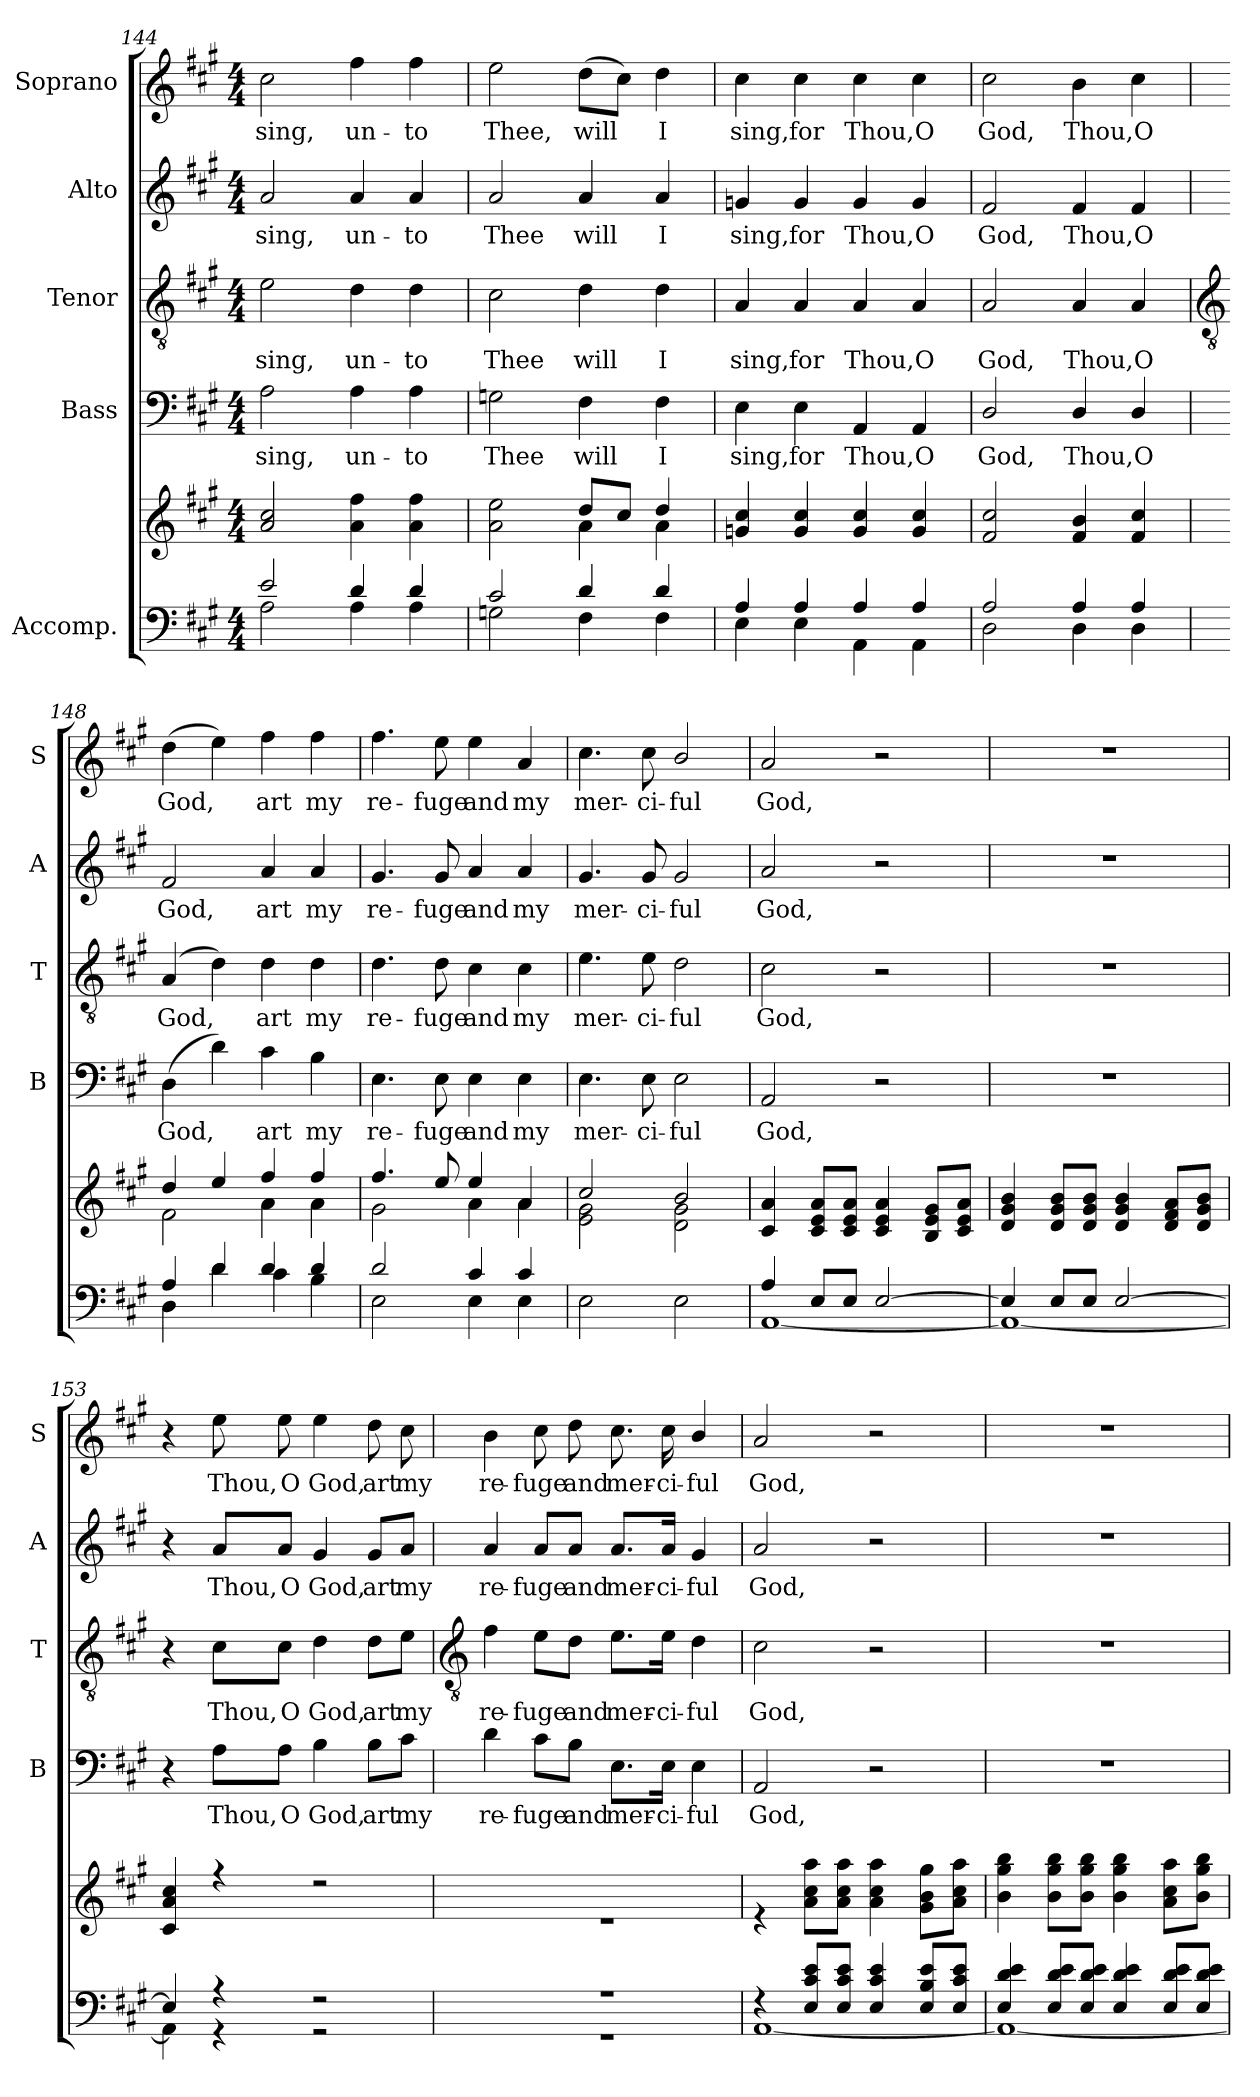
**kern	**kern	**kern	**text	**kern	**text	**kern	**text	**kern	**text
*part5	*part5	*part4	*part4	*part3	*part3	*part2	*part2	*part1	*part1
*staff6	*staff5	*staff4	*staff4	*staff3	*staff3	*staff2	*staff2	*staff1	*staff1
*I"Accomp.	*	*I"Bass	*	*I"Tenor	*	*I"Alto	*	*I"Soprano	*
*	*	*I'B	*	*I'T	*	*I'A	*	*I'S	*
*clefF4	*clefG2	*clefF4	*	*clefGv2	*	*clefG2	*	*clefG2	*
*k[f#c#g#]	*k[f#c#g#]	*k[f#c#g#]	*	*k[f#c#g#]	*	*k[f#c#g#]	*	*k[f#c#g#]	*
*A:	*A:	*A:	*	*A:	*	*A:	*	*A:	*
*M4/4	*M4/4	*M4/4	*	*M4/4	*	*M4/4	*	*M4/4	*
=144	=144	=144	=144	=144	=144	=144	=144	=144	=144
*^	*^	*	*	*	*	*	*	*	*
!	!	!	!	!	!LO:LY:b	!	!LO:LY:b	!	!LO:LY:b	!	!LO:LY:b
2e/	2A\	2a/ 2cc#/	1ryy	2A	sing,	2e	sing,	2a	sing,	2cc#	sing,
!	!	!	!	!	!LO:LY:b	!	!LO:LY:b	!	!LO:LY:b	!	!LO:LY:b
4d/	4A\	4a\ 4ff#\	.	4A	un-	4d	un-	4a	un-	4ff#	un-
!	!	!	!	!	!LO:LY:b	!	!LO:LY:b	!	!LO:LY:b	!	!LO:LY:b
4d/	4A\	4a\ 4ff#\	.	4A	-to	4d	-to	4a	-to	4ff#	-to
=145	=145	=145	=145	=145	=145	=145	=145	=145	=145	=145	=145
!	!	!	!	!	!LO:LY:b	!	!LO:LY:b	!	!LO:LY:b	!	!LO:LY:b
2c#/	2Gn\	2a\ 2ee\	2ryy	2Gn	Thee	2c#	Thee	2a	Thee	2ee	Thee,
!	!	!	!	!	!LO:LY:b	!	!LO:LY:b	!	!LO:LY:b	!	!LO:LY:b
4d/	4F#\	8dd/L	4a\	4F#	will	4d	will	4a	will	(>8ddL	will
.	.	8cc#/J	.	.	.	.	.	.	.	8cc#J)	.
!	!	!	!	!	!LO:LY:b	!	!LO:LY:b	!	!LO:LY:b	!	!LO:LY:b
4d/	4F#\	4dd/	4a\	4F#	I	4d	I	4a	I	4dd	I
=146	=146	=146	=146	=146	=146	=146	=146	=146	=146	=146	=146
!	!	!	!	!	!LO:LY:b	!	!LO:LY:b	!	!LO:LY:b	!	!LO:LY:b
4A/	4E\	4gn/ 4cc#/	1ryy	4E	sing,	4A	sing,	4gn	sing,	4cc#	sing,
!	!	!	!	!	!LO:LY:b	!	!LO:LY:b	!	!LO:LY:b	!	!LO:LY:b
4A/	4E\	4g/ 4cc#/	.	4E	for	4A	for	4g	for	4cc#	for
!	!	!	!	!	!LO:LY:b	!	!LO:LY:b	!	!LO:LY:b	!	!LO:LY:b
4A/	4AA\	4g/ 4cc#/	.	4AA	Thou,	4A	Thou,	4g	Thou,	4cc#	Thou,
!	!	!	!	!	!LO:LY:b	!	!LO:LY:b	!	!LO:LY:b	!	!LO:LY:b
4A/	4AA\	4g/ 4cc#/	.	4AA	O	4A	O	4g	O	4cc#	O
=147	=147	=147	=147	=147	=147	=147	=147	=147	=147	=147	=147
!	!	!	!	!	!LO:LY:b	!	!LO:LY:b	!	!LO:LY:b	!	!LO:LY:b
2A/	2D\	2f#/ 2cc#/	1ryy	2D/	God,	2A	God,	2f#	God,	2cc#	God,
!	!	!	!	!	!LO:LY:b	!	!LO:LY:b	!	!LO:LY:b	!	!LO:LY:b
4A/	4D\	4f#/ 4b/	.	4D/	Thou,	4A	Thou,	4f#	Thou,	4b	Thou,
!	!	!	!	!	!LO:LY:b	!	!LO:LY:b	!	!LO:LY:b	!	!LO:LY:b
4A/	4D\	4f#/ 4cc#/	.	4D/	O	4A	O	4f#	O	4cc#	O
!!LO:LB:g=z
=148	=148	=148	=148	=148	=148	=148	=148	=148	=148	=148	=148
*	*	*	*	*	*	*clefGv2	*	*	*	*	*
!	!	!	!	!	!LO:LY:b	!	!LO:LY:b	!	!LO:LY:b	!	!LO:LY:b
4A/	4D\	4dd/	2f#\	(4D	God,	(4A	God,	2f#	God,	(>4dd	God,
4d/	4d\	4ee/	.	4d)	.	4d)	.	.	.	4ee)	.
!	!	!	!	!	!LO:LY:b	!	!LO:LY:b	!	!LO:LY:b	!	!LO:LY:b
4d/	4c#\	4ff#/	4a\	4c#	art	4d	art	4a	art	4ff#	art
!	!	!	!	!	!LO:LY:b	!	!LO:LY:b	!	!LO:LY:b	!	!LO:LY:b
4d/	4B\	4ff#/	4a\	4B	my	4d	my	4a	my	4ff#	my
=149	=149	=149	=149	=149	=149	=149	=149	=149	=149	=149	=149
!	!	!	!	!	!LO:LY:b	!	!LO:LY:b	!	!LO:LY:b	!	!LO:LY:b
2d/	2E\	4.ff#/	2g#\	4.E	re-	4.d	re-	4.g#	re-	4.ff#	re-
!	!	!	!	!	!LO:LY:b	!	!LO:LY:b	!	!LO:LY:b	!	!LO:LY:b
.	.	8ee/	.	8E	-fuge	8d	-fuge	8g#	-fuge	8ee	-fuge
!	!	!	!	!	!LO:LY:b	!	!LO:LY:b	!	!LO:LY:b	!	!LO:LY:b
4c#/	4E\	4ee/	4a\	4E	and	4c#	and	4a	and	4ee	and
!	!	!	!	!	!LO:LY:b	!	!LO:LY:b	!	!LO:LY:b	!	!LO:LY:b
4c#/	4E\	4a/	4a\	4E	my	4c#	my	4a	my	4a	my
=150	=150	=150	=150	=150	=150	=150	=150	=150	=150	=150	=150
!	!	!	!	!	!LO:LY:b	!	!LO:LY:b	!	!LO:LY:b	!	!LO:LY:b
1ryy	2E\	2cc#/	2e\ 2g#\	4.E	mer-	4.e	mer-	4.g#	mer-	4.cc#	mer-
!	!	!	!	!	!LO:LY:b	!	!LO:LY:b	!	!LO:LY:b	!	!LO:LY:b
.	.	.	.	8E	-ci-	8e	-ci-	8g#	-ci-	8cc#	-ci-
!	!	!	!	!	!LO:LY:b	!	!LO:LY:b	!	!LO:LY:b	!	!LO:LY:b
.	2E\	2b/	2d\ 2g#\	2E	-ful	2d	-ful	2g#	-ful	2b/	-ful
=151	=151	=151	=151	=151	=151	=151	=151	=151	=151	=151	=151
!	!	!	!	!	!LO:LY:b	!	!LO:LY:b	!	!LO:LY:b	!	!LO:LY:b
4A/	[1AA\	4c#/ 4a/	1ryy	2AA	God,	2c#	God,	2a	God,	2a	God,
8E/L	.	8c#/ 8e/ 8a/L	.	.	.	.	.	.	.	.	.
8E/J	.	8c#/ 8e/ 8a/J	.	.	.	.	.	.	.	.	.
[2E/	.	4c#/ 4e/ 4a/	.	2r	.	2r	.	2r	.	2r	.
.	.	8B/ 8e/ 8g#/L	.	.	.	.	.	.	.	.	.
.	.	8c#/ 8e/ 8a/J	.	.	.	.	.	.	.	.	.
=152	=152	=152	=152	=152	=152	=152	=152	=152	=152	=152	=152
4E/]	1AA\_	4d/ 4g#/ 4b/	1ryy	1r	.	1r	.	1r	.	1r	.
8E/L	.	8d/ 8g#/ 8b/L	.	.	.	.	.	.	.	.	.
8E/J	.	8d/ 8g#/ 8b/J	.	.	.	.	.	.	.	.	.
[2E/	.	4d/ 4g#/ 4b/	.	.	.	.	.	.	.	.	.
.	.	8d/ 8f#/ 8a/L	.	.	.	.	.	.	.	.	.
.	.	8d/ 8g#/ 8b/J	.	.	.	.	.	.	.	.	.
=153	=153	=153	=153	=153	=153	=153	=153	=153	=153	=153	=153
4E/]	4AA\]	4c#/ 4a/ 4cc#/	1ryy	4r	.	4r	.	4r	.	4r	.
!	!	!	!	!	!LO:LY:b	!	!LO:LY:b	!	!LO:LY:b	!	!LO:LY:b
4r	4r	4r	.	8A\L	Thou,	8c#\L	Thou,	8a/L	Thou,	8ee	Thou,
!	!	!	!	!	!LO:LY:b	!	!LO:LY:b	!	!LO:LY:b	!	!LO:LY:b
.	.	.	.	8A\J	O	8c#\J	O	8a/J	O	8ee	O
!	!	!	!	!	!LO:LY:b	!	!LO:LY:b	!	!LO:LY:b	!	!LO:LY:b
2r	2r	2r	.	4B	God,	4d	God,	4g#	God,	4ee	God,
!	!	!	!	!	!LO:LY:b	!	!LO:LY:b	!	!LO:LY:b	!	!LO:LY:b
.	.	.	.	8B\L	art	8d\L	art	8g#/L	art	8dd	art
!	!	!	!	!	!LO:LY:b	!	!LO:LY:b	!	!LO:LY:b	!	!LO:LY:b
.	.	.	.	8c#\J	my	8e\J	my	8a/J	my	8cc#	my
!!LO:LB:g=z
=154	=154	=154	=154	=154	=154	=154	=154	=154	=154	=154	=154
*	*	*	*	*	*	*clefGv2	*	*	*	*	*
!	!	!	!	!	!LO:LY:b	!	!LO:LY:b	!	!LO:LY:b	!	!LO:LY:b
1r	1r	1ryy	1r	4d	re-	4f#	re-	4a	re-	4b	re-
!	!	!	!	!	!LO:LY:b	!	!LO:LY:b	!	!LO:LY:b	!	!LO:LY:b
.	.	.	.	8c#\L	-fuge	8e\L	-fuge	8a/L	-fuge	8cc#	-fuge
!	!	!	!	!	!LO:LY:b	!	!LO:LY:b	!	!LO:LY:b	!	!LO:LY:b
.	.	.	.	8B\J	and	8d\J	and	8a/J	and	8dd	and
!	!	!	!	!	!LO:LY:b	!	!LO:LY:b	!	!LO:LY:b	!	!LO:LY:b
.	.	.	.	8.E\L	mer-	8.e\L	mer-	8.a/L	mer-	8.cc#	mer-
!	!	!	!	!	!LO:LY:b	!	!LO:LY:b	!	!LO:LY:b	!	!LO:LY:b
.	.	.	.	16E\Jk	-ci-	16e\Jk	-ci-	16a/Jk	-ci-	16cc#	-ci-
!	!	!	!	!	!LO:LY:b	!	!LO:LY:b	!	!LO:LY:b	!	!LO:LY:b
.	.	.	.	4E	-ful	4d	-ful	4g#	-ful	4b/	-ful
=155	=155	=155	=155	=155	=155	=155	=155	=155	=155	=155	=155
!	!	!	!	!	!LO:LY:b	!	!LO:LY:b	!	!LO:LY:b	!	!LO:LY:b
4r	[1AA\	1ryy	4r	2AA	God,	2c#	God,	2a	God,	2a	God,
8E/ 8c#/ 8e/L	.	.	8a\ 8cc#\ 8aa\L	.	.	.	.	.	.	.	.
8E/ 8c#/ 8e/J	.	.	8a\ 8cc#\ 8aa\J	.	.	.	.	.	.	.	.
4E/ 4c#/ 4e/	.	.	4a\ 4cc#\ 4aa\	2r	.	2r	.	2r	.	2r	.
8E/ 8B/ 8e/L	.	.	8g#\ 8b\ 8gg#\L	.	.	.	.	.	.	.	.
8E/ 8c#/ 8e/J	.	.	8a\ 8cc#\ 8aa\J	.	.	.	.	.	.	.	.
=156	=156	=156	=156	=156	=156	=156	=156	=156	=156	=156	=156
4E/ 4d/ 4e/	1AA\_	1ryy	4b\ 4gg#\ 4bb\	1r	.	1r	.	1r	.	1r	.
8E/ 8d/ 8e/L	.	.	8b\ 8gg#\ 8bb\L	.	.	.	.	.	.	.	.
8E/ 8d/ 8e/J	.	.	8b\ 8gg#\ 8bb\J	.	.	.	.	.	.	.	.
4E/ 4d/ 4e/	.	.	4b\ 4gg#\ 4bb\	.	.	.	.	.	.	.	.
8E/ 8d/ 8e/L	.	.	8a\ 8cc#\ 8aa\L	.	.	.	.	.	.	.	.
8E/ 8d/ 8e/J	.	.	8b\ 8gg#\ 8bb\J	.	.	.	.	.	.	.	.
*v	*v	*	*	*	*	*	*	*	*	*	*
*	*v	*v	*	*	*	*	*	*	*	*
=	=	=	=	=	=	=	=	=	=
*-	*-	*-	*-	*-	*-	*-	*-	*-	*-
